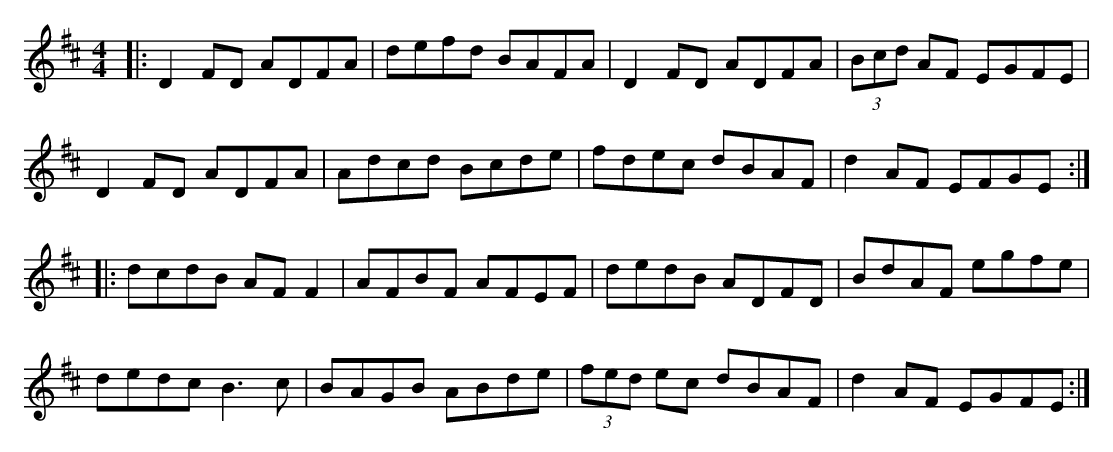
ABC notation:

X:1
M:4/4
K:D
|:D2 FD ADFA|defd BAFA|D2 FD ADFA|(3Bcd AF EGFE|
D2 FD ADFA|Adcd Bcde|fdec dBAF|d2 AF EFGE:|
|:dcdB AF F2|AFBF AFEF|dedB ADFD|BdAF egfe|
dedc B3c|BAGB ABde|(3fed ec dBAF|d2 AF EGFE:|
